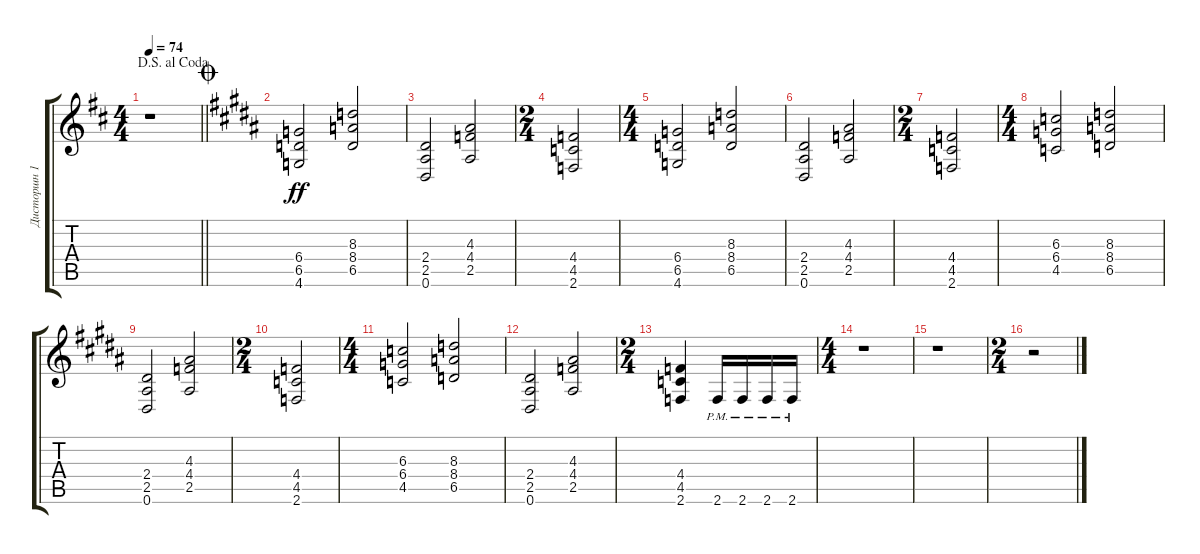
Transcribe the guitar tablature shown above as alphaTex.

\track ("Дисторшн 1" "Дисторшн 1") {instrument distortionguitar}
\staff {score tabs}
\tuning (Eb4 Bb3 Gb3 Db3 Ab2 Eb2) {hide}
\ts (4 4)
\jump dalsegnoalcoda
\tempo 74
\clef g2
\barLineRight lightlight
\ks d
r.1{dy mp} |
\jump coda
\ks b
(6.4 6.5 4.6).2{dy ff} (8.3 8.4 6.5).2 |
(2.4 2.5 0.6).2 (4.3 4.4 2.5).2 |
\ts (2 4)
(4.4 4.5 2.6).2 |
\ts (4 4)
(6.4 6.5 4.6).2 (8.3 8.4 6.5).2 |
(2.4 2.5 0.6).2 (4.3 4.4 2.5).2 |
\ts (2 4)
(4.4 4.5 2.6).2 |
\ts (4 4)
(6.3 6.4 4.5).2 (8.3 8.4 6.5).2 |
(2.4 2.5 0.6).2 (4.3 4.4 2.5).2 |
\ts (2 4)
(4.4 4.5 2.6).2 |
\ts (4 4)
(6.3 6.4 4.5).2 (8.3 8.4 6.5).2 |
(2.4 2.5 0.6).2 (4.3 4.4 2.5).2 |
\ts (2 4)
(4.4 4.5 2.6).4 2.6{pm}.16 2.6{pm}.16 2.6{pm}.16 2.6{pm}.16 |
\ts (4 4)
r.1 |
r.1 |
\ts (2 4)
r.2
